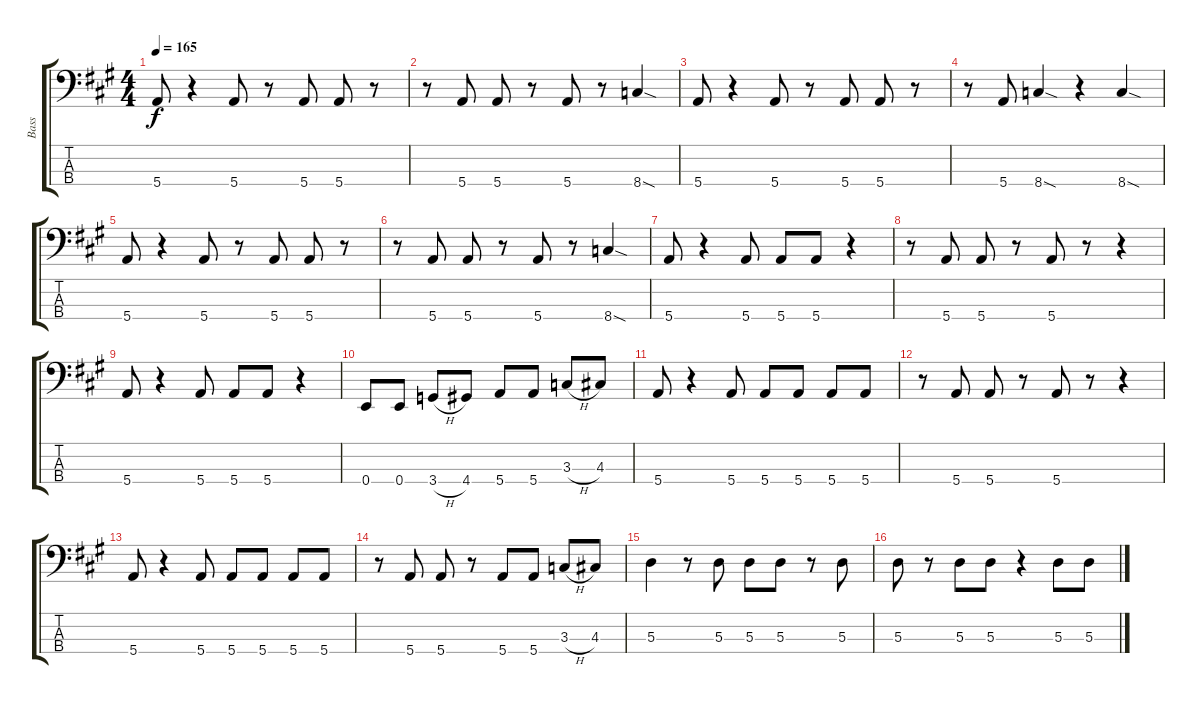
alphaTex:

\track ("Bass" "Bass") {instrument synthbass1}
\staff {score tabs}
\tuning (G2 D2 A1 E1) {hide}
\ts (4 4)
\tempo 165
\clef f4
\ks a
5.4.8{dy f} r.4 5.4.8 r.8 5.4.8 5.4.8 r.8 |
r.8 5.4.8 5.4.8 r.8 5.4.8 r.8 8.4{sod}.4 |
5.4.8 r.4 5.4.8 r.8 5.4.8 5.4.8 r.8 |
r.8 5.4.8 8.4{sod}.4 r.4 8.4{sod}.4 |
5.4.8 r.4 5.4.8 r.8 5.4.8 5.4.8 r.8 |
r.8 5.4.8 5.4.8 r.8 5.4.8 r.8 8.4{sod}.4 |
5.4.8 r.4 5.4.8 5.4.8 5.4.8 r.4 |
r.8 5.4.8 5.4.8 r.8 5.4.8 r.8 r.4 |
5.4.8 r.4 5.4.8 5.4.8 5.4.8 r.4 |
0.4.8 0.4.8 3.4{h}.8 4.4.8 5.4.8 5.4.8 3.3{h}.8 4.3.8 |
5.4.8 r.4 5.4.8 5.4.8 5.4.8 5.4.8 5.4.8 |
r.8 5.4.8 5.4.8 r.8 5.4.8 r.8 r.4 |
5.4.8 r.4 5.4.8 5.4.8 5.4.8 5.4.8 5.4.8 |
r.8 5.4.8 5.4.8 r.8 5.4.8 5.4.8 3.3{h}.8 4.3.8 |
5.3.4 r.8 5.3.8 5.3.8 5.3.8 r.8 5.3.8 |
5.3.8 r.8 5.3.8 5.3.8 r.4 5.3.8 5.3.8
